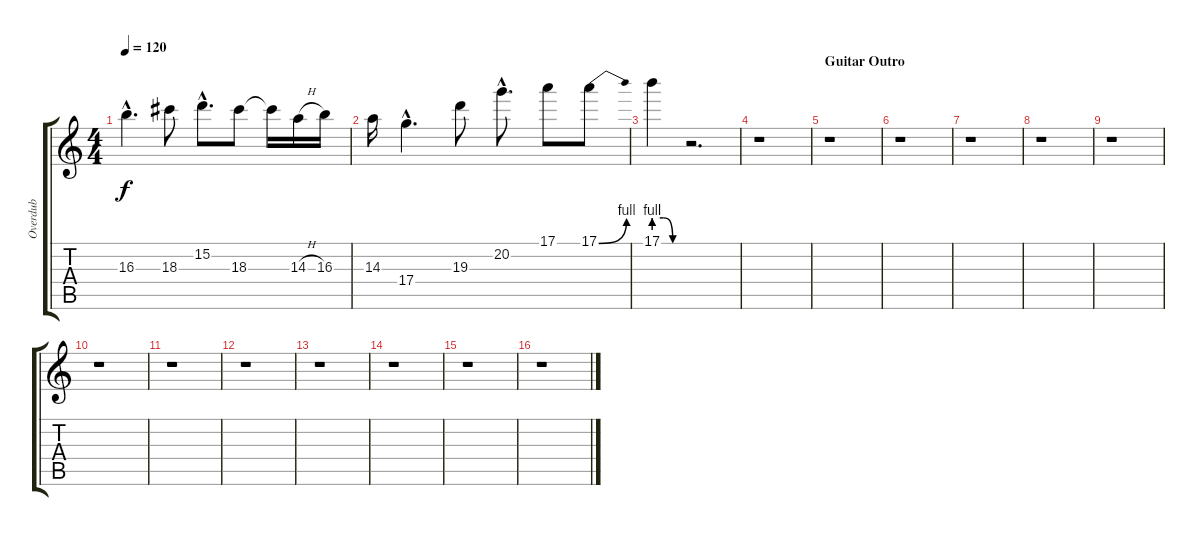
\track ("Overdub" "Overdub") {instrument overdrivenguitar}
\staff {score tabs}
\tuning (E4 B3 G3 D3 A2 E2) {hide}
\ts (4 4)
\tempo 120
\clef g2
\ks c
16.3{hac}.4{d dy f} 18.3.8 15.2{hac}.8{d} 18.3.8 18.3{t}.16 14.3{h}.16 16.3.16 |
14.3.16 17.4{hac}.4{d} 19.3.8 20.2{hac}.8{d} 17.1.8 17.1{be (bend 0 0 60 4)}.8 |
17.1{be (custom 0 4 20 4 40 0 60 0)}.4 r.2{d} |
r.1 |
\section ("" "Guitar Outro")
r.1 |
r.1 |
r.1 |
r.1 |
r.1 |
r.1 |
r.1 |
r.1 |
r.1 |
r.1 |
r.1 |
r.1
